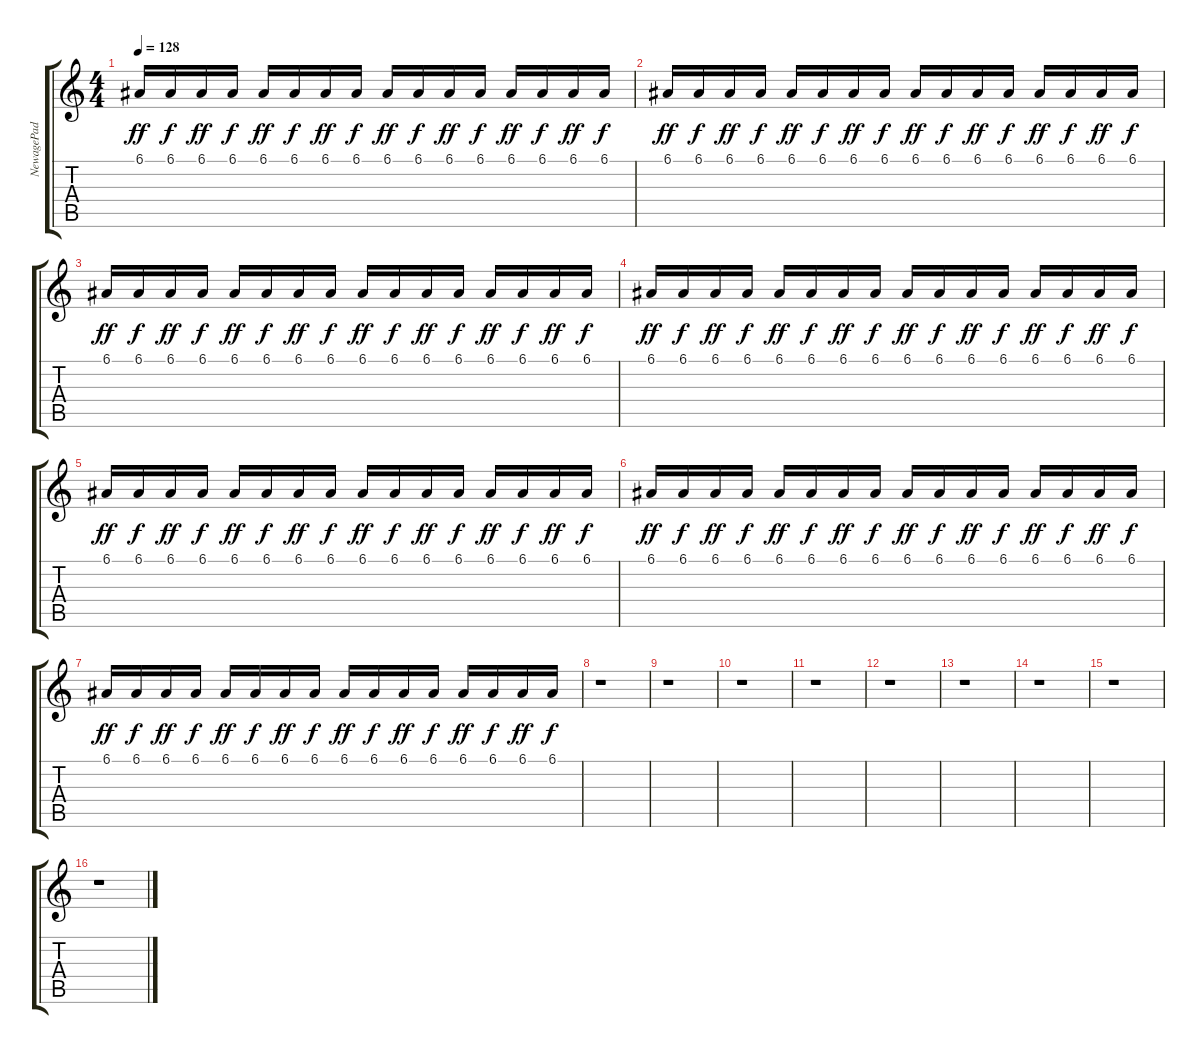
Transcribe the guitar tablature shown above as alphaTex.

\track ("NewagePad" "NewagePad") {instrument pad1newage}
\staff {score tabs}
\tuning (E4 B3 G3 D3 A2 E2) {hide}
\ts (4 4)
\tempo 128
\clef g2
\ks c
6.1.16{dy ff} 6.1.16{dy f} 6.1.16{dy ff} 6.1.16{dy f} 6.1.16{dy ff} 6.1.16{dy f} 6.1.16{dy ff} 6.1.16{dy f} 6.1.16{dy ff} 6.1.16{dy f} 6.1.16{dy ff} 6.1.16{dy f} 6.1.16{dy ff} 6.1.16{dy f} 6.1.16{dy ff} 6.1.16{dy f} |
6.1.16{dy ff} 6.1.16{dy f} 6.1.16{dy ff} 6.1.16{dy f} 6.1.16{dy ff} 6.1.16{dy f} 6.1.16{dy ff} 6.1.16{dy f} 6.1.16{dy ff} 6.1.16{dy f} 6.1.16{dy ff} 6.1.16{dy f} 6.1.16{dy ff} 6.1.16{dy f} 6.1.16{dy ff} 6.1.16{dy f} |
6.1.16{dy ff} 6.1.16{dy f} 6.1.16{dy ff} 6.1.16{dy f} 6.1.16{dy ff} 6.1.16{dy f} 6.1.16{dy ff} 6.1.16{dy f} 6.1.16{dy ff} 6.1.16{dy f} 6.1.16{dy ff} 6.1.16{dy f} 6.1.16{dy ff} 6.1.16{dy f} 6.1.16{dy ff} 6.1.16{dy f} |
6.1.16{dy ff} 6.1.16{dy f} 6.1.16{dy ff} 6.1.16{dy f} 6.1.16{dy ff} 6.1.16{dy f} 6.1.16{dy ff} 6.1.16{dy f} 6.1.16{dy ff} 6.1.16{dy f} 6.1.16{dy ff} 6.1.16{dy f} 6.1.16{dy ff} 6.1.16{dy f} 6.1.16{dy ff} 6.1.16{dy f} |
6.1.16{dy ff} 6.1.16{dy f} 6.1.16{dy ff} 6.1.16{dy f} 6.1.16{dy ff} 6.1.16{dy f} 6.1.16{dy ff} 6.1.16{dy f} 6.1.16{dy ff} 6.1.16{dy f} 6.1.16{dy ff} 6.1.16{dy f} 6.1.16{dy ff} 6.1.16{dy f} 6.1.16{dy ff} 6.1.16{dy f} |
6.1.16{dy ff} 6.1.16{dy f} 6.1.16{dy ff} 6.1.16{dy f} 6.1.16{dy ff} 6.1.16{dy f} 6.1.16{dy ff} 6.1.16{dy f} 6.1.16{dy ff} 6.1.16{dy f} 6.1.16{dy ff} 6.1.16{dy f} 6.1.16{dy ff} 6.1.16{dy f} 6.1.16{dy ff} 6.1.16{dy f} |
6.1.16{dy ff} 6.1.16{dy f} 6.1.16{dy ff} 6.1.16{dy f} 6.1.16{dy ff} 6.1.16{dy f} 6.1.16{dy ff} 6.1.16{dy f} 6.1.16{dy ff} 6.1.16{dy f} 6.1.16{dy ff} 6.1.16{dy f} 6.1.16{dy ff} 6.1.16{dy f} 6.1.16{dy ff} 6.1.16{dy f} |
r.1 |
r.1 |
r.1 |
r.1 |
r.1 |
r.1 |
r.1 |
r.1 |
r.1
